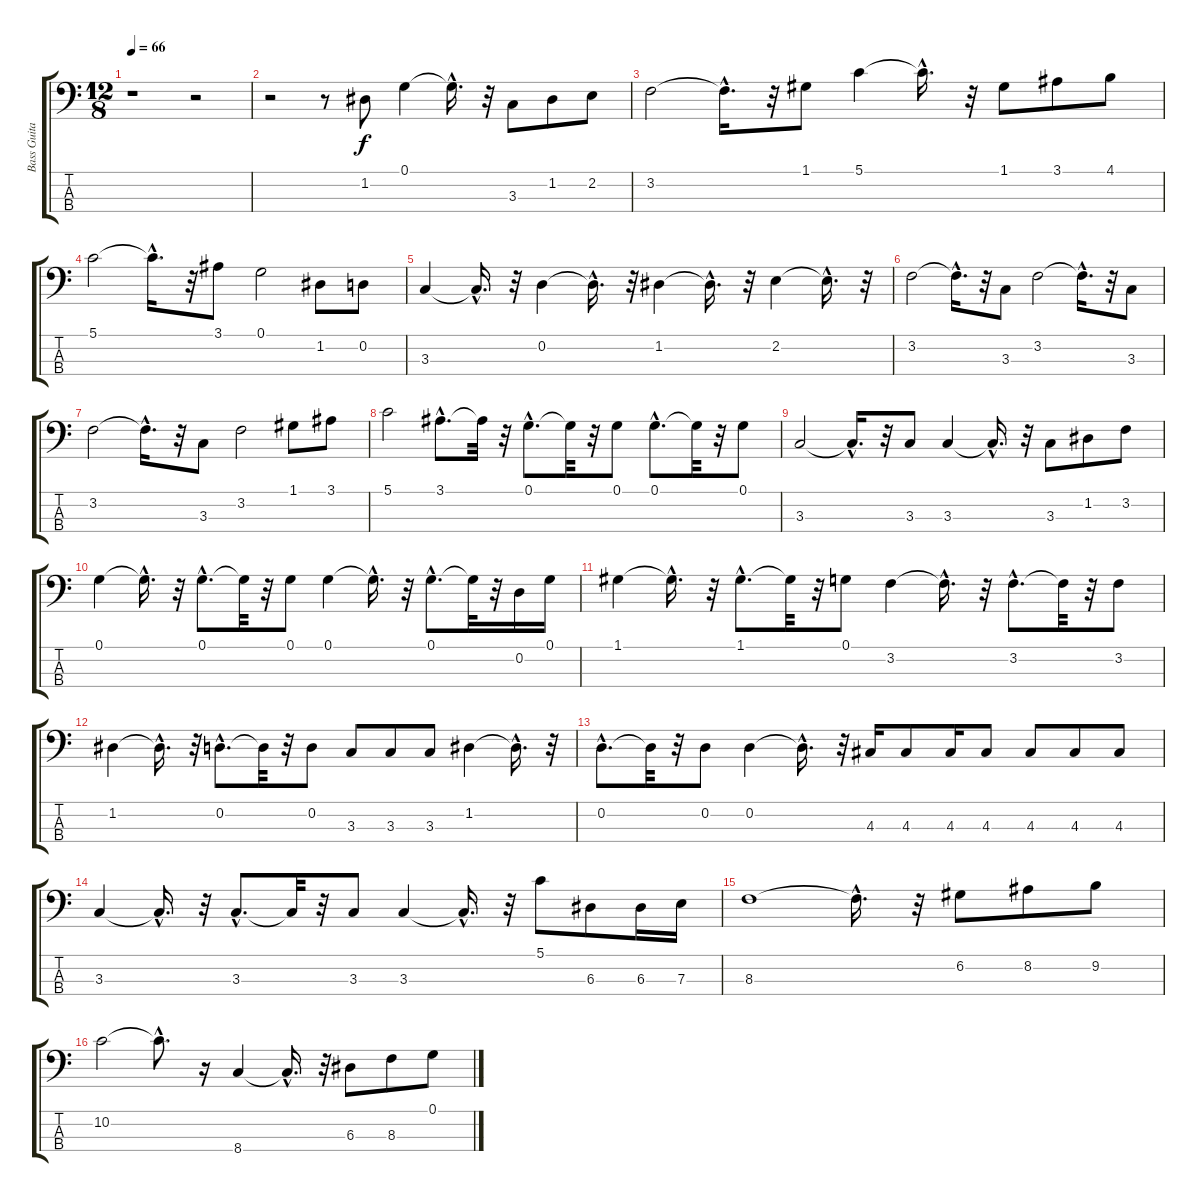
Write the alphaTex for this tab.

\track ("Bass Guitar" "Bass Guita") {instrument fretlessbass}
\staff {score tabs}
\tuning (G2 D2 A1 E1) {hide}
\ts (12 8)
\tempo 66
\clef f4
\ks c
r.1{dy f instrument fretlessbass} r.2 |
r.2 r.8 1.2.8 0.1.4 0.1{hac t}.16{d} r.32 3.3.8 1.2.8 2.2.8 |
3.2.2 3.2{hac t}.16{d} r.32 1.1.8 5.1.4 5.1{hac t}.16{d} r.32 1.1.8 3.1.8 4.1.8 |
5.1.2 5.1{hac t}.16{d} r.32 3.1.8 0.1.2 1.2.8 0.2.8 |
3.3.4 3.3{hac t}.16{d} r.32 0.2.4 0.2{hac t}.16{d} r.32 1.2.4 1.2{hac t}.16{d} r.32 2.2.4 2.2{hac t}.16{d} r.32 |
3.2.2 3.2{hac t}.16{d} r.32 3.3.8 3.2.2 3.2{hac t}.16{d} r.32 3.3.8 |
3.2.2 3.2{hac t}.16{d} r.32 3.3.8 3.2.2 1.1.8 3.1.8 |
5.1.2 3.1{hac}.8{d} 3.1{t}.32 r.32 0.1{hac}.8{d} 0.1{t}.32 r.32 0.1.8 0.1{hac}.8{d} 0.1{t}.32 r.32 0.1.8 |
3.3.2 3.3{hac t}.16{d} r.32 3.3.8 3.3.4 3.3{hac t}.16{d} r.32 3.3.8 1.2.8 3.2.8 |
0.1.4 0.1{hac t}.16{d} r.32 0.1{hac}.8{d} 0.1{t}.32 r.32 0.1.8 0.1.4 0.1{hac t}.16{d} r.32 0.1{hac}.8{d} 0.1{t}.32 r.32 0.2.16 0.1.16 |
1.1.4 1.1{hac t}.16{d} r.32 1.1{hac}.8{d} 1.1{t}.32 r.32 0.1.8 3.2.4 3.2{hac t}.16{d} r.32 3.2{hac}.8{d} 3.2{t}.32 r.32 3.2.8 |
1.2.4 1.2{hac t}.16{d} r.32 0.2{hac}.8{d} 0.2{t}.32 r.32 0.2.8 3.3.8 3.3.8 3.3.8 1.2.4 1.2{hac t}.16{d} r.32 |
0.2{hac}.8{d} 0.2{t}.32 r.32 0.2.8 0.2.4 0.2{hac t}.16{d} r.32 4.3.16 4.3.8 4.3.16 4.3.8 4.3.8 4.3.8 4.3.8 |
3.3.4 3.3{hac t}.16{d} r.32 3.3{hac}.8{d} 3.3{t}.32 r.32 3.3.8 3.3.4 3.3{hac t}.16{d} r.32 5.1.8 6.3.8 6.3.16 7.3.16 |
8.3.1 8.3{hac t}.16{d} r.32 6.2.8 8.2.8 9.2.8 |
10.2.2 10.2{hac t}.8{d} r.16 8.4.4 8.4{hac t}.16{d} r.32 6.3.8 8.3.8 0.1.8
